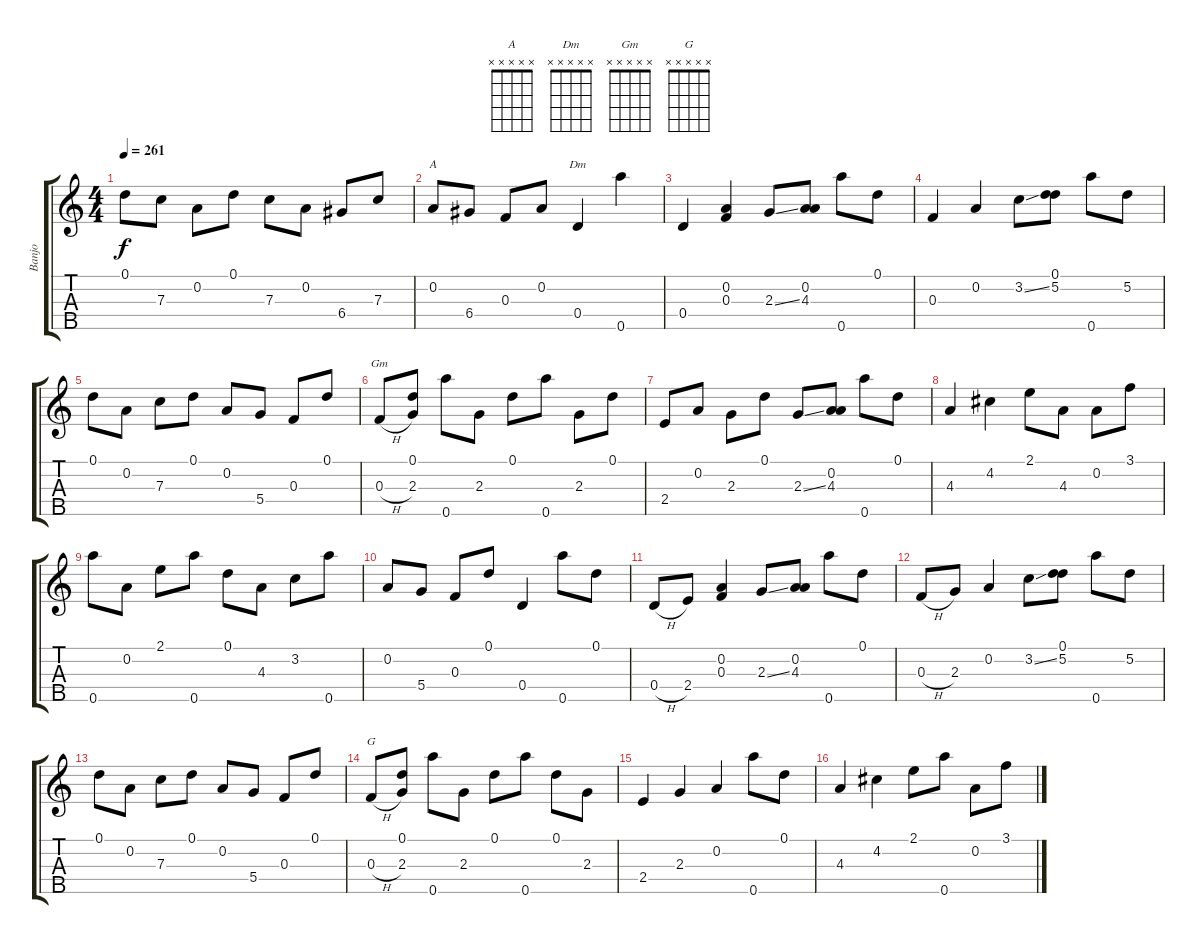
\track ("Banjo" "Banjo") {instrument banjo}
\staff {score tabs}
\tuning (D4 A3 F3 D3 A4) {hide}
\displaytranspose 12
\chord ("A" x x x x x) {firstfret 0}
\chord ("Dm" x x x x x) {firstfret 0}
\chord ("Gm" x x x x x) {firstfret 0}
\chord ("G" x x x x x) {firstfret 0}
\ts (4 4)
\tempo 261
\clef g2
\ks c
0.1.8{dy f} 7.3.8 0.2.8 0.1.8 7.3.8 0.2.8 6.4.8 7.3.8 |
0.2.8{ch "A"} 6.4.8 0.3.8 0.2.8 0.4.4{ch "Dm"} 0.5.4 |
0.4.4 (0.2 0.3).4 2.3{ss}.8 (0.2 4.3).8 0.5.8 0.1.8 |
0.3.4 0.2.4 3.2{ss}.8 (0.1 5.2).8 0.5.8 5.2.8 |
0.1.8 0.2.8 7.3.8 0.1.8 0.2.8 5.4.8 0.3.8 0.1.8 |
0.3{h}.8{ch "Gm"} (0.1 2.3).8 0.5.8 2.3.8 0.1.8 0.5.8 2.3.8 0.1.8 |
2.4.8 0.2.8 2.3.8 0.1.8 2.3{ss}.8 (0.2 4.3).8 0.5.8 0.1.8 |
4.3.4 4.2.4 2.1.8 4.3.8 0.2.8 3.1.8 |
0.5.8 0.2.8 2.1.8 0.5.8 0.1.8 4.3.8 3.2.8 0.5.8 |
0.2.8 5.4.8 0.3.8 0.1.8 0.4.4 0.5.8 0.1.8 |
0.4{h}.8 2.4.8 (0.2 0.3).4 2.3{ss}.8 (0.2 4.3).8 0.5.8 0.1.8 |
0.3{h}.8 2.3.8 0.2.4 3.2{ss}.8 (0.1 5.2).8 0.5.8 5.2.8 |
0.1.8 0.2.8 7.3.8 0.1.8 0.2.8 5.4.8 0.3.8 0.1.8 |
0.3{h}.8{ch "G"} (0.1 2.3).8 0.5.8 2.3.8 0.1.8 0.5.8 0.1.8 2.3.8 |
2.4.4 2.3.4 0.2.4 0.5.8 0.1.8 |
4.3.4 4.2.4 2.1.8 0.5.8 0.2.8 3.1.8
